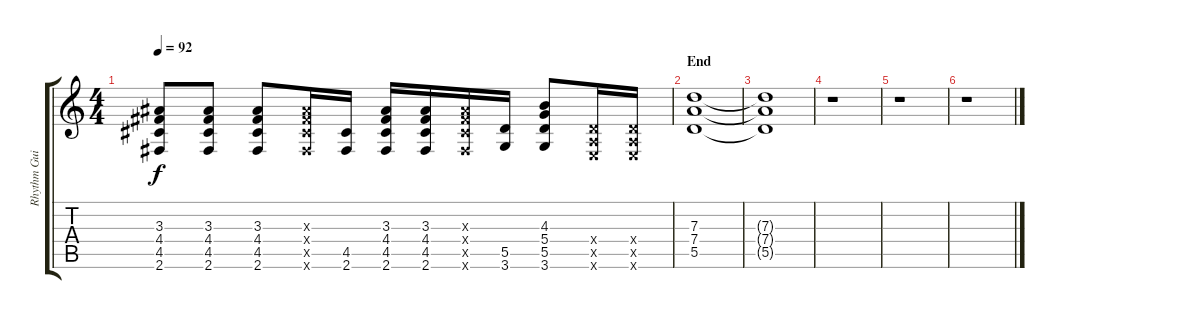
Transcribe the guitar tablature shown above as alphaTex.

\track ("Rhythm Guitar" "Rhythm Gui") {instrument overdrivenguitar}
\staff {score tabs}
\tuning (E4 B3 G3 D3 A2 E2) {hide}
\ts (4 4)
\tempo 92
\clef g2
\ks c
(3.3 4.4 4.5 2.6).8{dy f} (3.3 4.4 4.5 2.6).8 (3.3 4.4 4.5 2.6).8 (3.3{x} 4.4{x} 4.5{x} 2.6{x}).16 (4.5 2.6).16 (3.3 4.4 4.5 2.6).16 (3.3 4.4 4.5 2.6).16 (3.3{x} 4.4{x} 4.5{x} 2.6{x}).16 (5.5 3.6).16 (4.3 5.4 5.5 3.6).8 (0.4{x} 0.5{x} 0.6{x}).16 (0.4{x} 0.5{x} 0.6{x}).16 |
\section ("" "End")
(7.3 7.4 5.5).1 |
(7.3{t} 7.4{t} 5.5{t}).1 |
r.1 |
r.1 |
r.1
